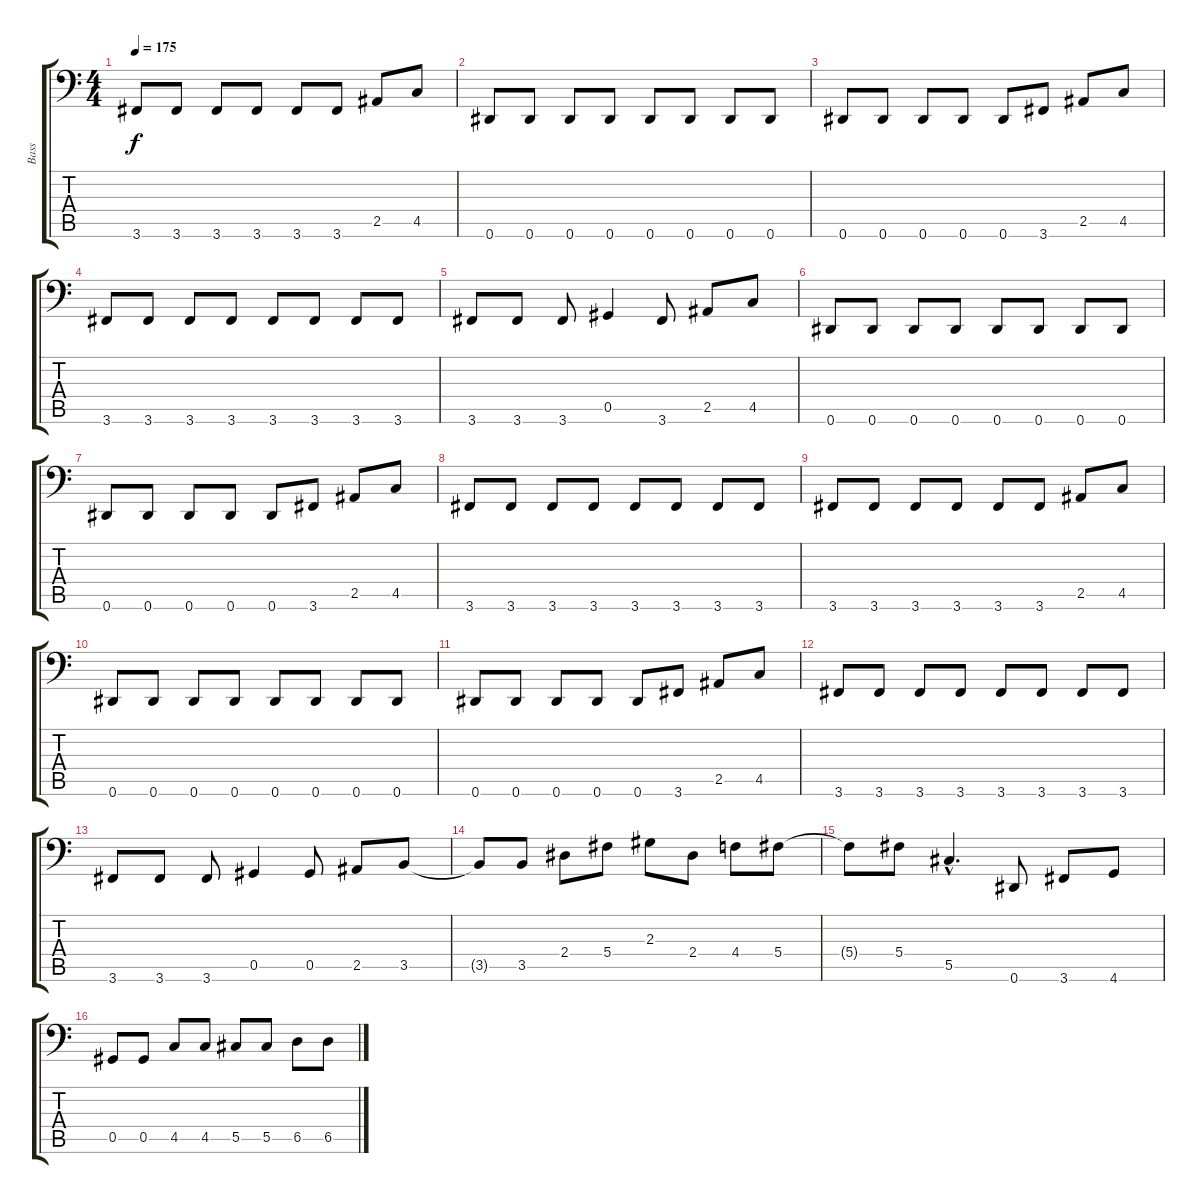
\track ("Bass" "Bass") {instrument electricbasspick}
\staff {score tabs}
\tuning (Eb3 Bb2 Gb2 Db2 Ab1 Eb1) {hide}
\ts (4 4)
\tempo 175
\clef f4
\ks c
3.6.8{dy f} 3.6.8 3.6.8 3.6.8 3.6.8 3.6.8 2.5.8 4.5.8 |
0.6.8 0.6.8 0.6.8 0.6.8 0.6.8 0.6.8 0.6.8 0.6.8 |
0.6.8 0.6.8 0.6.8 0.6.8 0.6.8 3.6.8 2.5.8 4.5.8 |
3.6.8 3.6.8 3.6.8 3.6.8 3.6.8 3.6.8 3.6.8 3.6.8 |
3.6.8 3.6.8 3.6.8 0.5.4 3.6.8 2.5.8 4.5.8 |
0.6.8 0.6.8 0.6.8 0.6.8 0.6.8 0.6.8 0.6.8 0.6.8 |
0.6.8 0.6.8 0.6.8 0.6.8 0.6.8 3.6.8 2.5.8 4.5.8 |
3.6.8 3.6.8 3.6.8 3.6.8 3.6.8 3.6.8 3.6.8 3.6.8 |
3.6.8 3.6.8 3.6.8 3.6.8 3.6.8 3.6.8 2.5.8 4.5.8 |
0.6.8 0.6.8 0.6.8 0.6.8 0.6.8 0.6.8 0.6.8 0.6.8 |
0.6.8 0.6.8 0.6.8 0.6.8 0.6.8 3.6.8 2.5.8 4.5.8 |
3.6.8 3.6.8 3.6.8 3.6.8 3.6.8 3.6.8 3.6.8 3.6.8 |
3.6.8 3.6.8 3.6.8 0.5.4 0.5.8 2.5.8 3.5.8 |
3.5{t}.8 3.5.8 2.4.8 5.4.8 2.3.8 2.4.8 4.4.8 5.4.8 |
5.4{t}.8 5.4.8 5.5{hac}.4{d} 0.6.8 3.6.8 4.6.8 |
0.5.8 0.5.8 4.5.8 4.5.8 5.5.8 5.5.8 6.5.8 6.5.8
